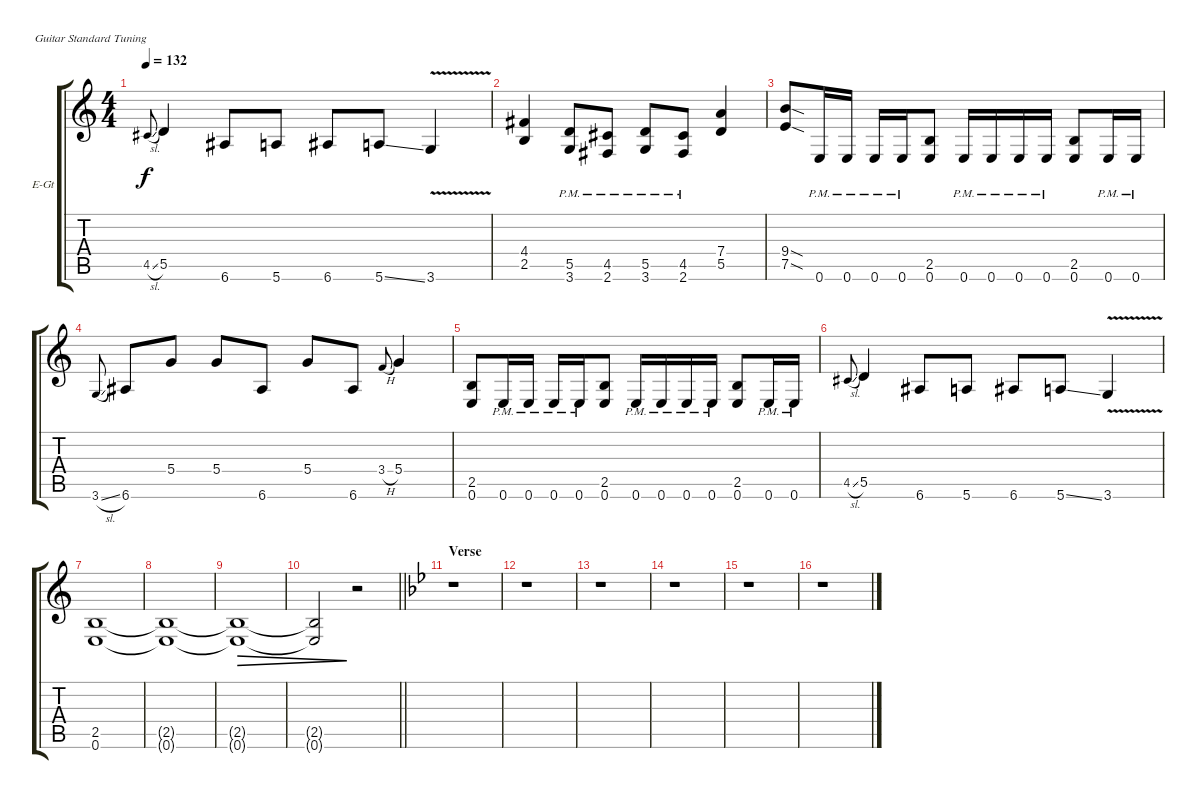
\bracketExtendMode groupsimilarinstruments
\firstSystemTrackNameOrientation horizontal
\otherSystemsTrackNameOrientation horizontal
\track ("Guitar 1" "E-Gt") {instrument distortionguitar}
\staff {score tabs}
\tuning (E4 B3 G3 D3 A2 E2)
\ts (4 4)
\tempo 132
\clef g2
\ks c
4.5{sl}.8{gr onbeat dy f} 5.5.4 6.6.8 5.6.8 6.6.8 5.6{ss}.8 3.6{v}.4 |
(4.4 2.5).4 (5.5{pm} 3.6{pm}).8 (4.5{pm} 2.6{pm}).8 (5.5{pm} 3.6{pm}).8 (4.5{pm} 2.6{pm}).8 (7.4 5.5).4 |
(9.4{sod} 7.5{sod}).8 0.6{pm}.16 0.6{pm}.16 0.6{pm}.16 0.6{pm}.16 (2.5 0.6).8 0.6{pm}.16 0.6{pm}.16 0.6{pm}.16 0.6{pm}.16 (2.5 0.6).8 0.6{pm}.16 0.6{pm}.16 |
3.6{sl}.8{gr onbeat} 6.6.8 5.4.8 5.4.8 6.6.8 5.4.8 6.6.8 3.4{h}.8{gr onbeat} 5.4.4 |
(2.5 0.6).8 0.6{pm}.16 0.6{pm}.16 0.6{pm}.16 0.6{pm}.16 (2.5 0.6).8 0.6{pm}.16 0.6{pm}.16 0.6{pm}.16 0.6{pm}.16 (2.5 0.6).8 0.6{pm}.16 0.6{pm}.16 |
4.5{sl}.8{gr onbeat} 5.5.4 6.6.8 5.6.8 6.6.8 5.6{ss}.8 3.6{v}.4 |
(2.5 0.6).1 |
(2.5{t} 0.6{t}).1 |
(2.5{t} 0.6{t}).1{dec} |
\barLineRight lightlight
(2.5{t} 0.6{t}).2{dec} r.2 |
\section ("" "Verse")
\ks bb
r.1 |
r.1 |
r.1 |
r.1 |
r.1 |
r.1
